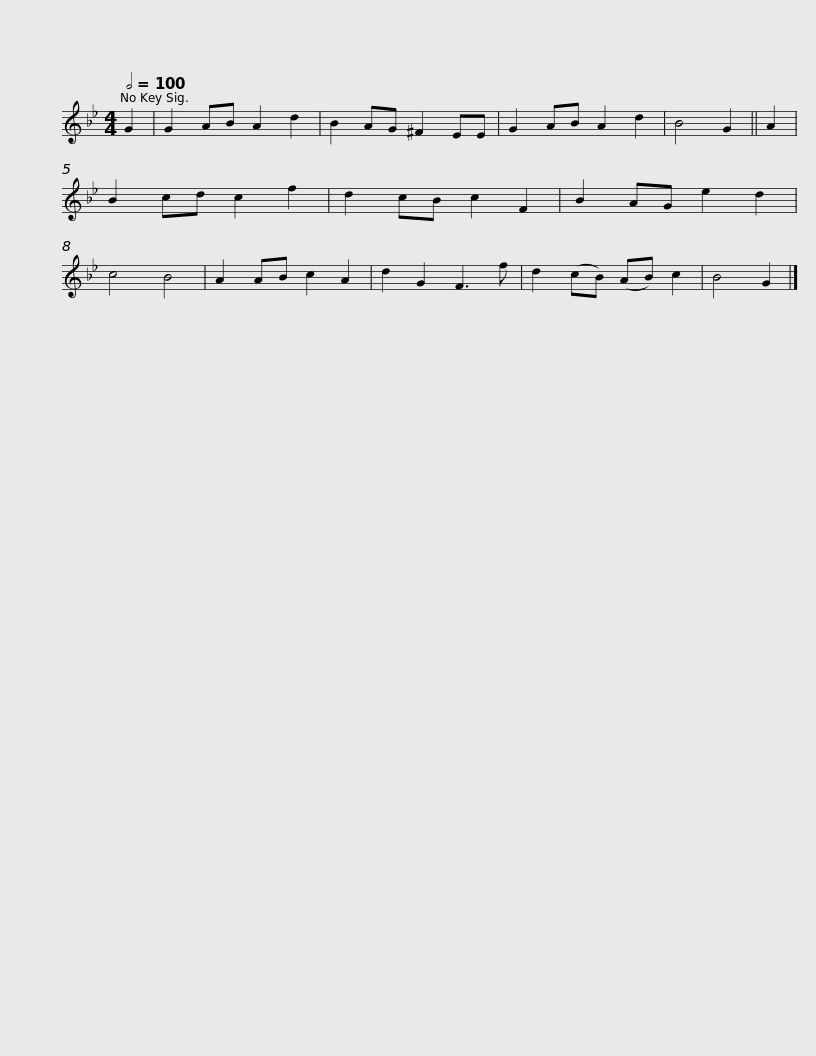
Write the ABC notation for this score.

X:1
L:1/8
Q:1/2=100
M:4/4
I:linebreak $
K:Bb
V:1 treble
V:1
 G2 | G2 AB A2 d2 | B2 AG ^F2 EE | G2 AB A2 d2 | B4 G2 ||$ %5
 A2 | B2 cd c2 f2 | d2 cB c2 F2 | B2 AG e2 d2 | c4 B4 |$ %10
 A2 AB c2 A2 | d2 G2 F3 f | d2 (cB) (AB) c2 | B4 G2 |] %14
